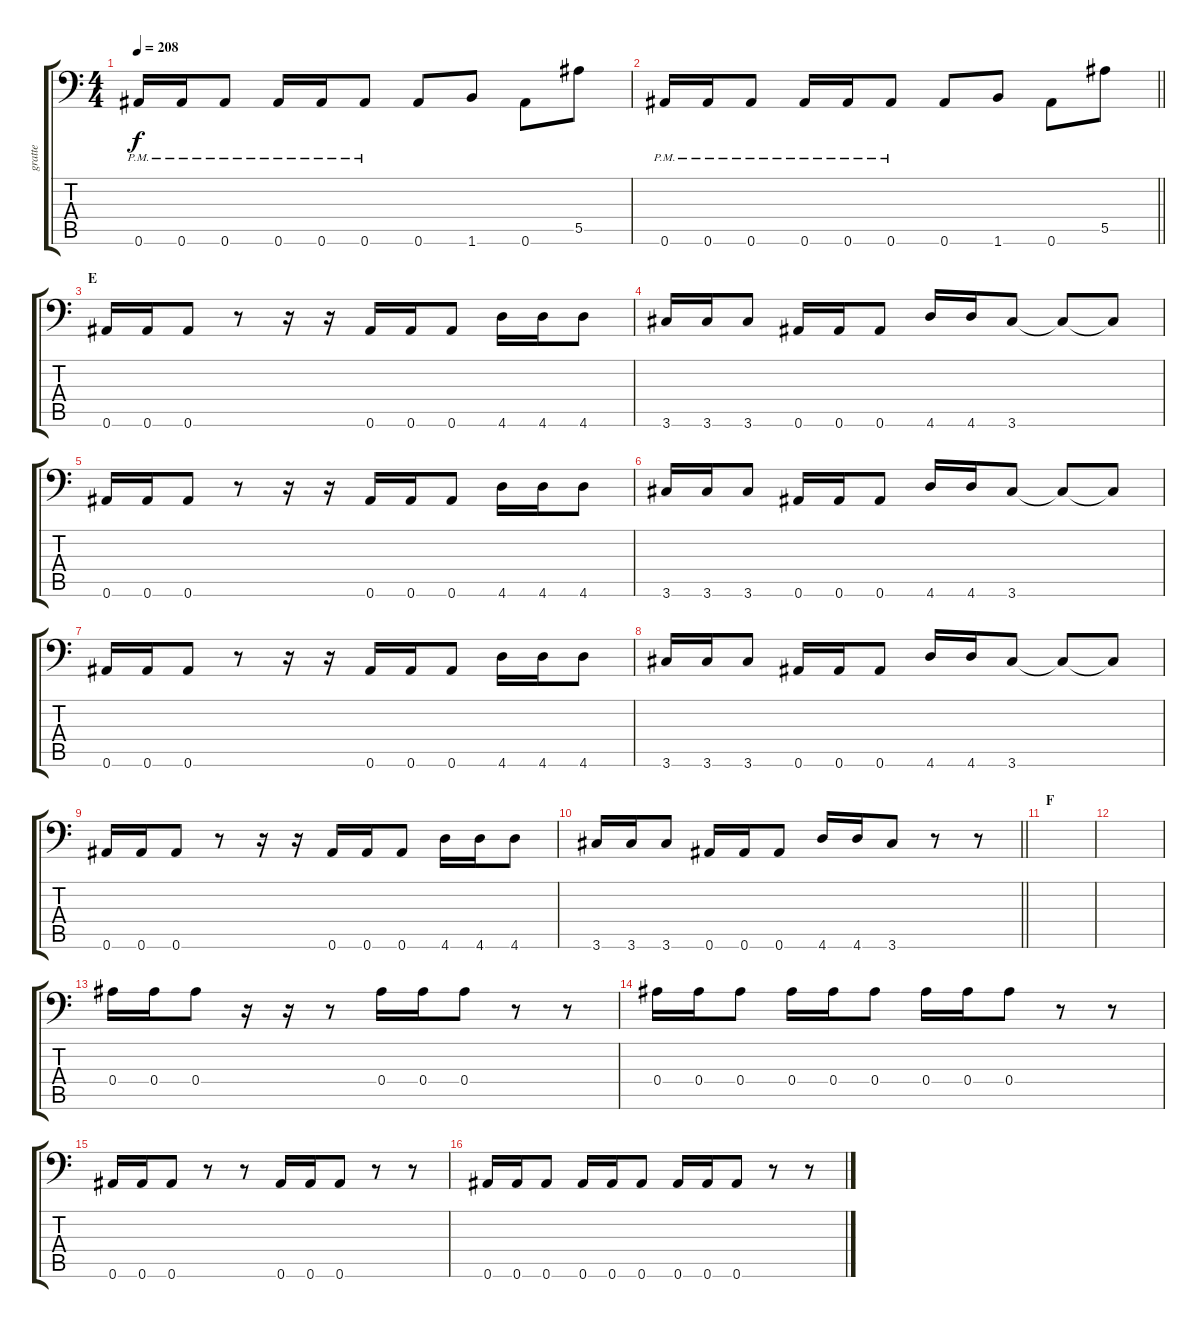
\track ("gratte" "gratte") {instrument distortionguitar}
\staff {score tabs}
\tuning (C4 G3 Eb3 Bb2 F2 Bb1) {hide}
\ts (4 4)
\tempo 208
\clef f4
\ks c
0.6{pm}.16{dy f} 0.6{pm}.16 0.6{pm}.8 0.6{pm}.16 0.6{pm}.16 0.6{pm}.8 0.6.8 1.6.8 0.6.8 5.5.8 |
\barLineRight lightlight
0.6{pm}.16 0.6{pm}.16 0.6{pm}.8 0.6{pm}.16 0.6{pm}.16 0.6{pm}.8 0.6.8 1.6.8 0.6.8 5.5.8 |
\section ("" "E")
0.6.16 0.6.16 0.6.8 r.8 r.16 r.16 0.6.16 0.6.16 0.6.8 4.6.16 4.6.16 4.6.8 |
3.6.16 3.6.16 3.6.8 0.6.16 0.6.16 0.6.8 4.6.16 4.6.16 3.6.8 3.6{t}.8 3.6{t}.8 |
0.6.16 0.6.16 0.6.8 r.8 r.16 r.16 0.6.16 0.6.16 0.6.8 4.6.16 4.6.16 4.6.8 |
3.6.16 3.6.16 3.6.8 0.6.16 0.6.16 0.6.8 4.6.16 4.6.16 3.6.8 3.6{t}.8 3.6{t}.8 |
0.6.16 0.6.16 0.6.8 r.8 r.16 r.16 0.6.16 0.6.16 0.6.8 4.6.16 4.6.16 4.6.8 |
3.6.16 3.6.16 3.6.8 0.6.16 0.6.16 0.6.8 4.6.16 4.6.16 3.6.8 3.6{t}.8 3.6{t}.8 |
0.6.16 0.6.16 0.6.8 r.8 r.16 r.16 0.6.16 0.6.16 0.6.8 4.6.16 4.6.16 4.6.8 |
\barLineRight lightlight
3.6.16 3.6.16 3.6.8 0.6.16 0.6.16 0.6.8 4.6.16 4.6.16 3.6.8 r.8 r.8 |
\section ("" "F")
|
|
0.4.16 0.4.16 0.4.8 r.16 r.16 r.8 0.4.16 0.4.16 0.4.8 r.8 r.8 |
0.4.16 0.4.16 0.4.8 0.4.16 0.4.16 0.4.8 0.4.16 0.4.16 0.4.8 r.8 r.8 |
0.6.16 0.6.16 0.6.8 r.8 r.8 0.6.16 0.6.16 0.6.8 r.8 r.8 |
0.6.16 0.6.16 0.6.8 0.6.16 0.6.16 0.6.8 0.6.16 0.6.16 0.6.8 r.8 r.8
